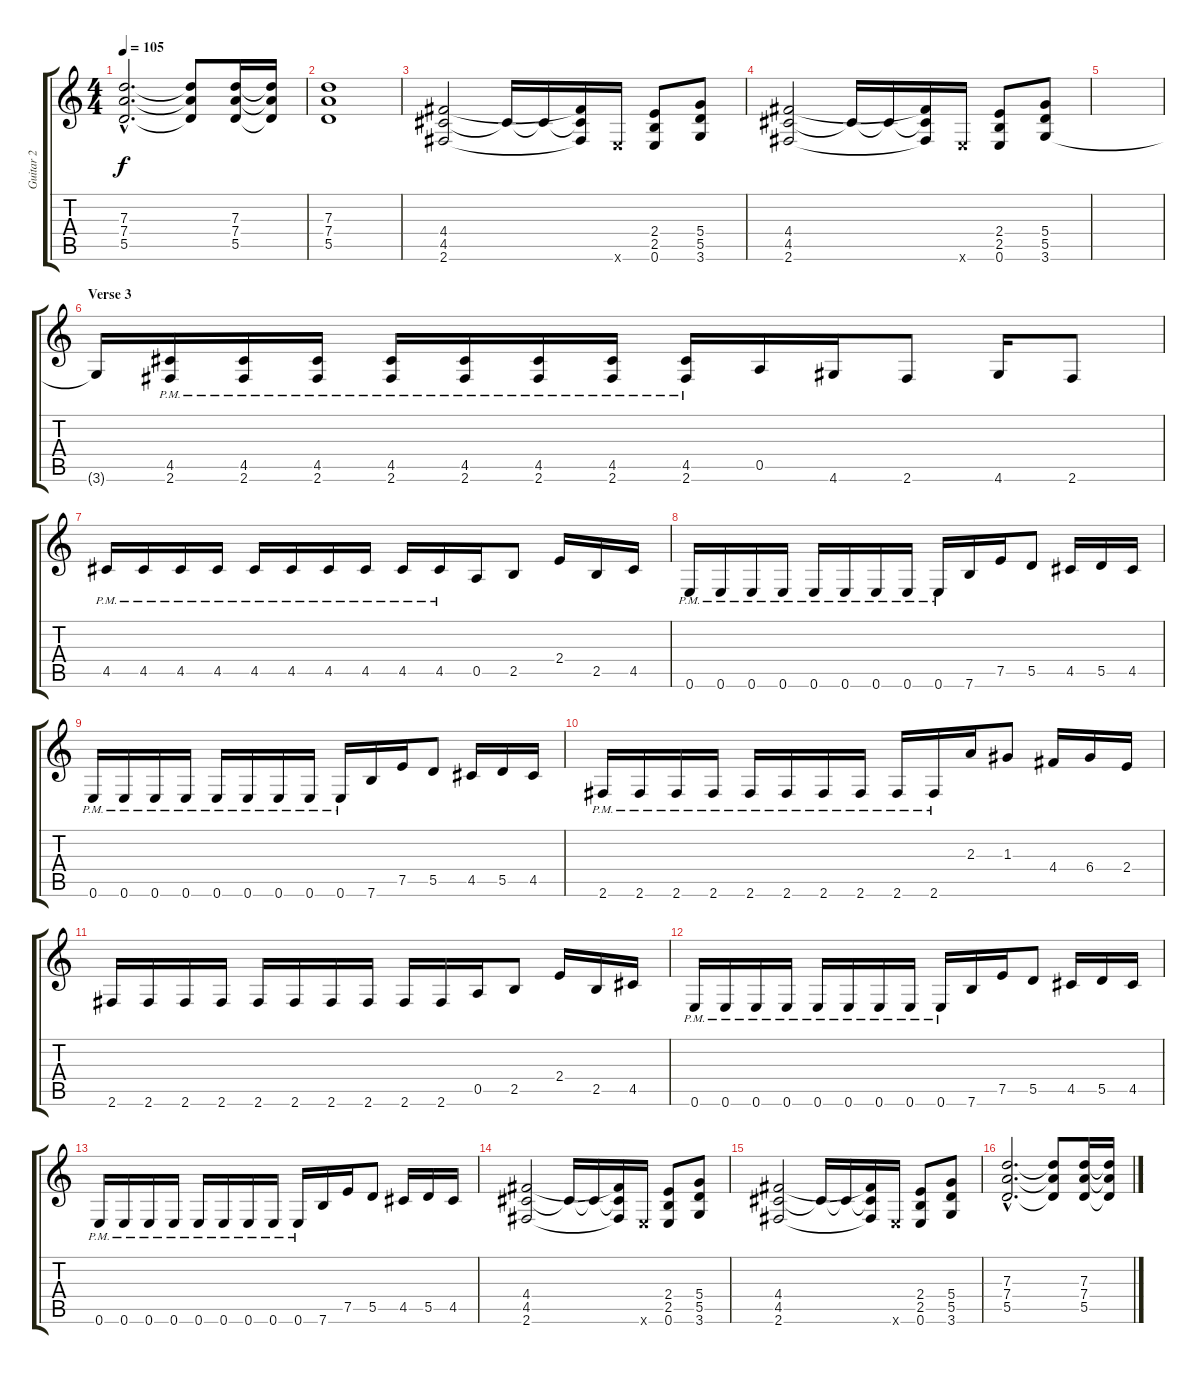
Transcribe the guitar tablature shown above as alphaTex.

\track ("Guitar 2" "Guitar 2") {instrument distortionguitar}
\staff {score tabs}
\tuning (E4 B3 G3 D3 A2 E2) {hide}
\ts (4 4)
\tempo 105
\clef g2
\ks c
(7.3{hac} 7.4{hac} 5.5{hac}).2{d dy f} (7.3{t} 7.4{t} 5.5{t}).8 (7.3 7.4 5.5).16 (7.3{t} 7.4{t} 5.5{t}).16 |
(7.3 7.4 5.5).1 |
(4.4 4.5 2.6).2 4.5{t}.16 4.5{t}.16 (4.4{t} 4.5{t} 2.6{t}).16 0.6{x}.16 (2.4 2.5 0.6).8 (5.4 5.5 3.6).8 |
(4.4 4.5 2.6).2 4.5{t}.16 4.5{t}.16 (4.4{t} 4.5{t} 2.6{t}).16 0.6{x}.16 (2.4 2.5 0.6).8 (5.4 5.5 3.6).8 |
|
\section ("" "Verse 3")
3.6{t}.16 (4.5{pm} 2.6).16 (4.5{pm} 2.6).16 (4.5{pm} 2.6).16 (4.5{pm} 2.6).16 (4.5{pm} 2.6).16 (4.5{pm} 2.6).16 (4.5{pm} 2.6).16 (4.5{pm} 2.6).16 0.5.16 4.6.16 2.6.8 4.6.16 2.6.8 |
4.5{pm}.16 4.5{pm}.16 4.5{pm}.16 4.5{pm}.16 4.5{pm}.16 4.5{pm}.16 4.5{pm}.16 4.5{pm}.16 4.5{pm}.16 4.5{pm}.16 0.5.16 2.5.8 2.4.16 2.5.16 4.5.16 |
0.6{pm}.16 0.6{pm}.16 0.6{pm}.16 0.6{pm}.16 0.6{pm}.16 0.6{pm}.16 0.6{pm}.16 0.6{pm}.16 0.6{pm}.16 7.6.16 7.5.16 5.5.8 4.5.16 5.5.16 4.5.16 |
0.6{pm}.16 0.6{pm}.16 0.6{pm}.16 0.6{pm}.16 0.6{pm}.16 0.6{pm}.16 0.6{pm}.16 0.6{pm}.16 0.6{pm}.16 7.6.16 7.5.16 5.5.8 4.5.16 5.5.16 4.5.16 |
2.6{pm}.16 2.6{pm}.16 2.6{pm}.16 2.6{pm}.16 2.6{pm}.16 2.6{pm}.16 2.6{pm}.16 2.6{pm}.16 2.6{pm}.16 2.6{pm}.16 2.3.16 1.3.8 4.4.16 6.4.16 2.4.16 |
2.6.16 2.6.16 2.6.16 2.6.16 2.6.16 2.6.16 2.6.16 2.6.16 2.6.16 2.6.16 0.5.16 2.5.8 2.4.16 2.5.16 4.5.16 |
0.6{pm}.16 0.6{pm}.16 0.6{pm}.16 0.6{pm}.16 0.6{pm}.16 0.6{pm}.16 0.6{pm}.16 0.6{pm}.16 0.6{pm}.16 7.6.16 7.5.16 5.5.8 4.5.16 5.5.16 4.5.16 |
0.6{pm}.16 0.6{pm}.16 0.6{pm}.16 0.6{pm}.16 0.6{pm}.16 0.6{pm}.16 0.6{pm}.16 0.6{pm}.16 0.6{pm}.16 7.6.16 7.5.16 5.5.8 4.5.16 5.5.16 4.5.16 |
(4.4 4.5 2.6).2 4.5{t}.16 4.5{t}.16 (4.4{t} 4.5{t} 2.6{t}).16 0.6{x}.16 (2.4 2.5 0.6).8 (5.4 5.5 3.6).8 |
(4.4 4.5 2.6).2 4.5{t}.16 4.5{t}.16 (4.4{t} 4.5{t} 2.6{t}).16 0.6{x}.16 (2.4 2.5 0.6).8 (5.4 5.5 3.6).8 |
(7.3{hac} 7.4{hac} 5.5{hac}).2{d} (7.3{t} 7.4{t} 5.5{t}).8 (7.3 7.4 5.5).16 (7.3{t} 7.4{t} 5.5{t}).16
